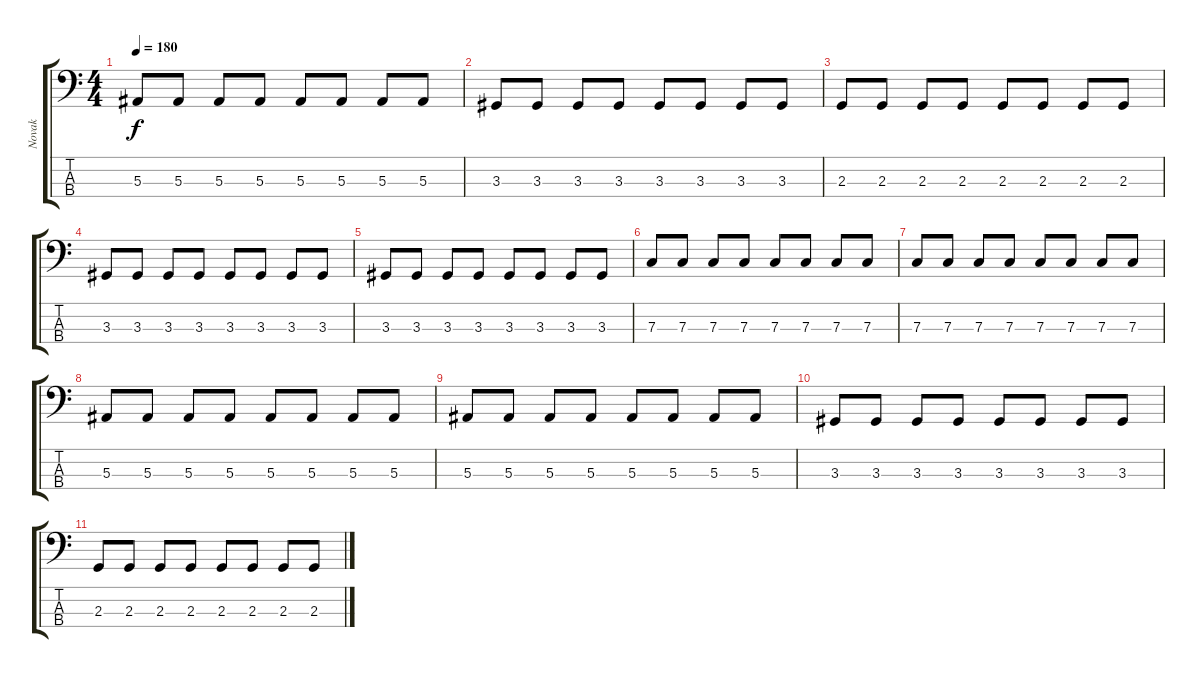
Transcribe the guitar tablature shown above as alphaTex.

\track ("Novak" "Novak") {instrument electricbasspick}
\staff {score tabs}
\tuning (Eb2 Bb1 F1 C1) {hide}
\ts (4 4)
\tempo 180
\clef f4
\ks c
5.3.8{dy f} 5.3.8 5.3.8 5.3.8 5.3.8 5.3.8 5.3.8 5.3.8 |
3.3.8 3.3.8 3.3.8 3.3.8 3.3.8 3.3.8 3.3.8 3.3.8 |
2.3.8 2.3.8 2.3.8 2.3.8 2.3.8 2.3.8 2.3.8 2.3.8 |
3.3.8 3.3.8 3.3.8 3.3.8 3.3.8 3.3.8 3.3.8 3.3.8 |
3.3.8 3.3.8 3.3.8 3.3.8 3.3.8 3.3.8 3.3.8 3.3.8 |
7.3.8 7.3.8 7.3.8 7.3.8 7.3.8 7.3.8 7.3.8 7.3.8 |
7.3.8 7.3.8 7.3.8 7.3.8 7.3.8 7.3.8 7.3.8 7.3.8 |
5.3.8 5.3.8 5.3.8 5.3.8 5.3.8 5.3.8 5.3.8 5.3.8 |
5.3.8 5.3.8 5.3.8 5.3.8 5.3.8 5.3.8 5.3.8 5.3.8 |
3.3.8 3.3.8 3.3.8 3.3.8 3.3.8 3.3.8 3.3.8 3.3.8 |
2.3.8 2.3.8 2.3.8 2.3.8 2.3.8 2.3.8 2.3.8 2.3.8
